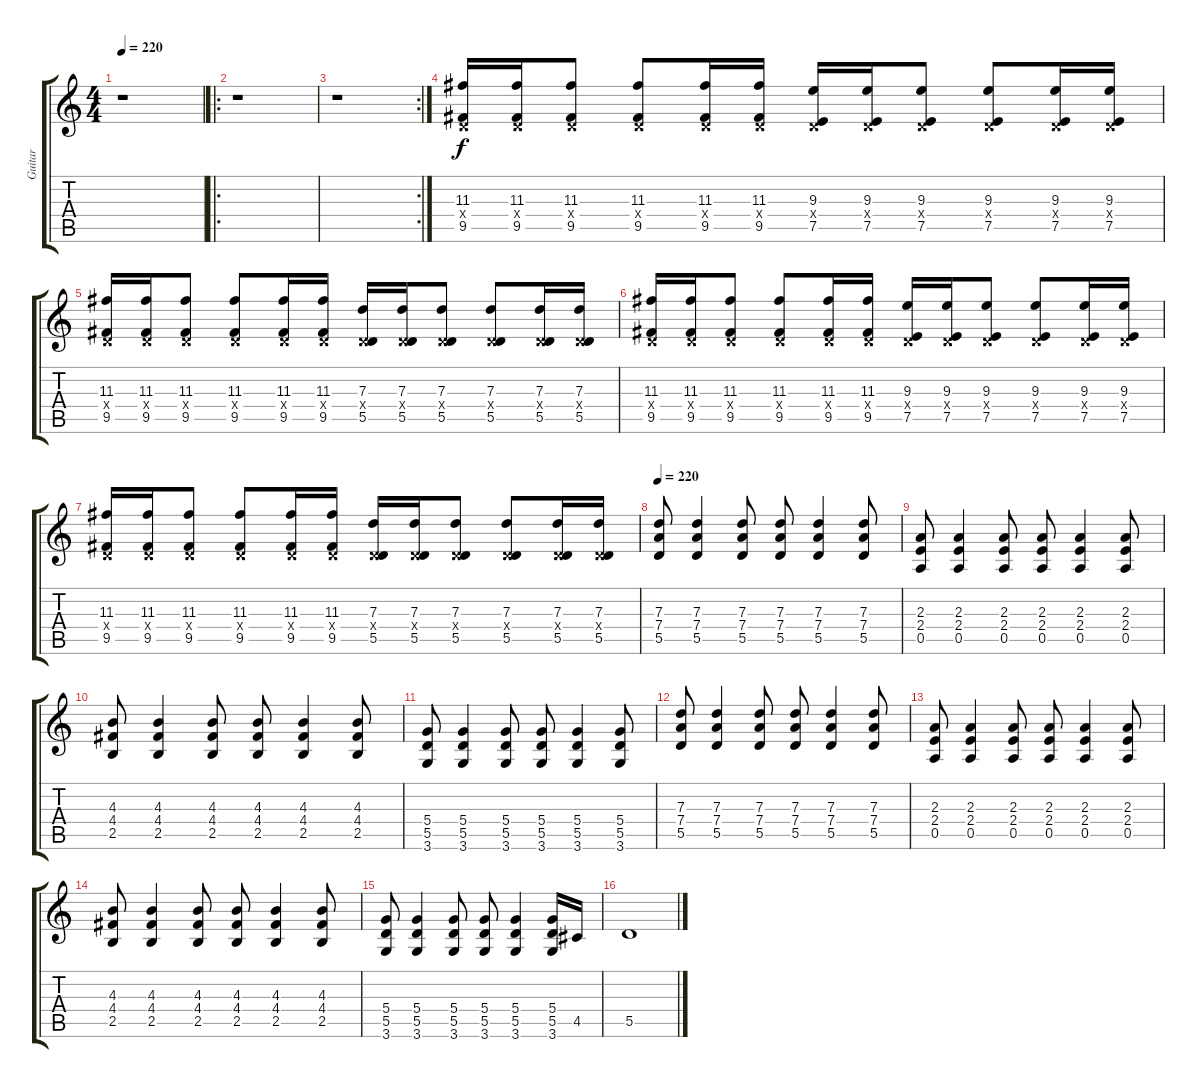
\track ("Guitar" "Guitar") {instrument acousticguitarnylon}
\staff {score tabs}
\tuning (E4 B3 G3 D3 A2 E2) {hide}
\ts (4 4)
\tempo 220
\clef g2
\ks c
r.1{dy f} |
\ro
r.1 |
\rc 2
r.1 |
(11.3 0.4{x} 9.5).16{volume 10 instrument electricguitarclean} (11.3 0.4{x} 9.5).16 (11.3 0.4{x} 9.5).8 (11.3 0.4{x} 9.5).8 (11.3 0.4{x} 9.5).16 (11.3 0.4{x} 9.5).16 (9.3 0.4{x} 7.5).16 (9.3 0.4{x} 7.5).16 (9.3 0.4{x} 7.5).8 (9.3 0.4{x} 7.5).8 (9.3 0.4{x} 7.5).16 (9.3 0.4{x} 7.5).16 |
(11.3 0.4{x} 9.5).16 (11.3 0.4{x} 9.5).16 (11.3 0.4{x} 9.5).8 (11.3 0.4{x} 9.5).8 (11.3 0.4{x} 9.5).16 (11.3 0.4{x} 9.5).16 (7.3 0.4{x} 5.5).16 (7.3 0.4{x} 5.5).16 (7.3 0.4{x} 5.5).8 (7.3 0.4{x} 5.5).8 (7.3 0.4{x} 5.5).16 (7.3 0.4{x} 5.5).16 |
(11.3 0.4{x} 9.5).16 (11.3 0.4{x} 9.5).16 (11.3 0.4{x} 9.5).8 (11.3 0.4{x} 9.5).8 (11.3 0.4{x} 9.5).16 (11.3 0.4{x} 9.5).16 (9.3 0.4{x} 7.5).16 (9.3 0.4{x} 7.5).16 (9.3 0.4{x} 7.5).8 (9.3 0.4{x} 7.5).8 (9.3 0.4{x} 7.5).16 (9.3 0.4{x} 7.5).16 |
(11.3 0.4{x} 9.5).16 (11.3 0.4{x} 9.5).16 (11.3 0.4{x} 9.5).8 (11.3 0.4{x} 9.5).8 (11.3 0.4{x} 9.5).16 (11.3 0.4{x} 9.5).16 (7.3 0.4{x} 5.5).16 (7.3 0.4{x} 5.5).16 (7.3 0.4{x} 5.5).8 (7.3 0.4{x} 5.5).8 (7.3 0.4{x} 5.5).16 (7.3 0.4{x} 5.5).16 |
\tempo 220
(7.3 7.4 5.5).8{instrument overdrivenguitar} (7.3 7.4 5.5).4 (7.3 7.4 5.5).8 (7.3 7.4 5.5).8 (7.3 7.4 5.5).4 (7.3 7.4 5.5).8 |
(2.3 2.4 0.5).8{instrument overdrivenguitar} (2.3 2.4 0.5).4 (2.3 2.4 0.5).8 (2.3 2.4 0.5).8 (2.3 2.4 0.5).4 (2.3 2.4 0.5).8 |
(4.3 4.4 2.5).8{instrument overdrivenguitar} (4.3 4.4 2.5).4 (4.3 4.4 2.5).8 (4.3 4.4 2.5).8 (4.3 4.4 2.5).4 (4.3 4.4 2.5).8 |
(5.4 5.5 3.6).8{instrument overdrivenguitar} (5.4 5.5 3.6).4 (5.4 5.5 3.6).8 (5.4 5.5 3.6).8 (5.4 5.5 3.6).4 (5.4 5.5 3.6).8 |
(7.3 7.4 5.5).8{instrument overdrivenguitar} (7.3 7.4 5.5).4 (7.3 7.4 5.5).8 (7.3 7.4 5.5).8 (7.3 7.4 5.5).4 (7.3 7.4 5.5).8 |
(2.3 2.4 0.5).8{instrument overdrivenguitar} (2.3 2.4 0.5).4 (2.3 2.4 0.5).8 (2.3 2.4 0.5).8 (2.3 2.4 0.5).4 (2.3 2.4 0.5).8 |
(4.3 4.4 2.5).8{instrument overdrivenguitar} (4.3 4.4 2.5).4 (4.3 4.4 2.5).8 (4.3 4.4 2.5).8 (4.3 4.4 2.5).4 (4.3 4.4 2.5).8 |
(5.4 5.5 3.6).8{instrument overdrivenguitar} (5.4 5.5 3.6).4 (5.4 5.5 3.6).8 (5.4 5.5 3.6).8 (5.4 5.5 3.6).4 (5.4 5.5 3.6).16 4.5.16 |
5.5.1
